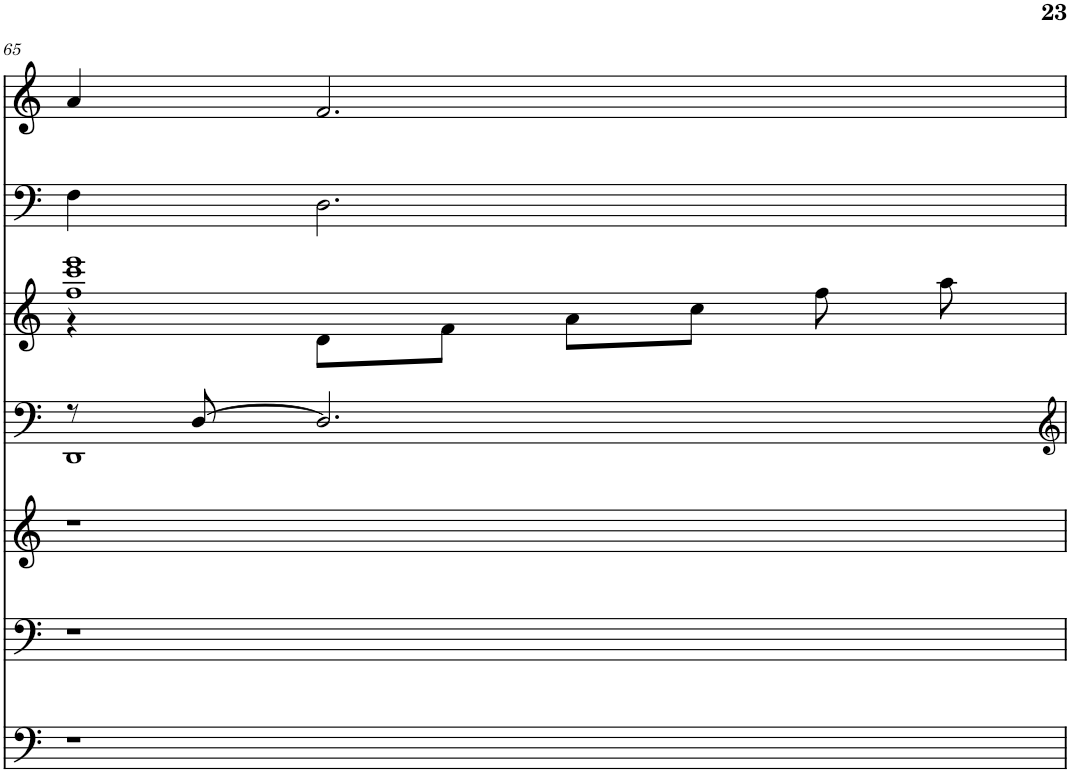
**kern	**kern	**kern	**kern	**kern	**kern	**kern
*part7	*part6	*part5	*part4	*part3	*part2	*part1
*staff7	*staff6	*staff5	*staff4	*staff3	*staff2	*staff1
*I"Piano	*I"Piano	*I"Piano	*I"Piano	*I"Piano	*I"Piano	*I"Piano
*I'Pno	*I'Pno	*I'Pno	*I'Pno	*I'Pno	*I'Pno	*I'Pno
!!LO:PB:g=z
*clefF4	*clefF4	*clefG2	*clefF4	*clefG2	*clefF4	*clefG2
*k[]	*k[]	*k[]	*k[]	*k[]	*k[]	*k[]
*	*	*	*M4/4	*M4/4	*M4/4	*M4/4
*	*	*	*met(c)	*met(c)	*met(c)	*met(c)
=65	=65	=65	=65	=65	=65	=65
*	*	*	*^	*^	*	*
1r	1r	1r	8r	1DD	1ff 1ccc 1eee	4r	4F\	4a/
.	.	.	[8D/	.	.	.	.	.
.	.	.	2.D/]	.	.	8d\L	2.D\	2.f/
.	.	.	.	.	.	8f\J	.	.
.	.	.	.	.	.	8a\L	.	.
.	.	.	.	.	.	8cc\J	.	.
.	.	.	.	.	.	8ff\	.	.
.	.	.	.	.	.	8aa\	.	.
*	*	*	*v	*v	*	*	*	*
*	*	*	*	*v	*v	*	*
=	=	=	=	=	=	=
*-	*-	*-	*-	*-	*-	*-
